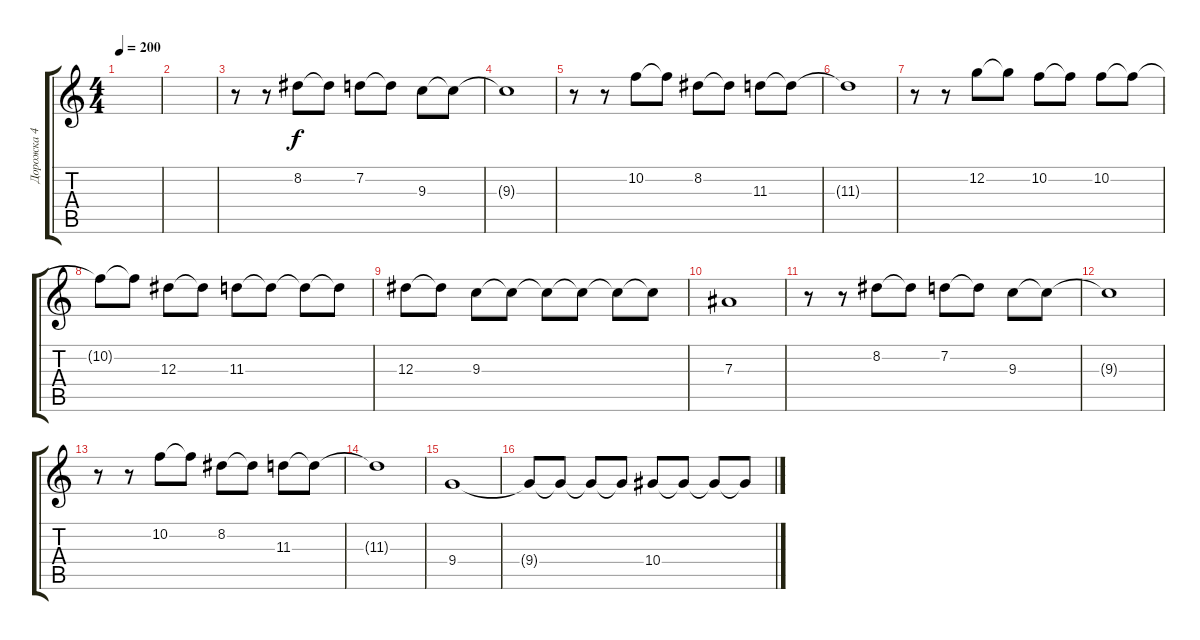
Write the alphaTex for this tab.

\track ("Дорожка 4" "Дорожка 4") {instrument overdrivenguitar}
\staff {score tabs}
\tuning (C4 G3 Eb3 Bb2 F2 C2) {hide}
\ts (4 4)
\tempo 200
\clef g2
\ks c
|
|
r.8 r.8 8.2.8 8.2{t}.8 7.2.8 7.2{t}.8 9.3.8 9.3{t}.8 |
9.3{t}.1 |
r.8 r.8 10.2.8 10.2{t}.8 8.2.8 8.2{t}.8 11.3.8 11.3{t}.8 |
11.3{t}.1 |
r.8 r.8 12.2.8 12.2{t}.8 10.2.8 10.2{t}.8 10.2.8 10.2{t}.8 |
10.2{t}.8 10.2{t}.8 12.3.8 12.3{t}.8 11.3.8 11.3{t}.8 11.3{t}.8 11.3{t}.8 |
12.3.8 12.3{t}.8 9.3.8 9.3{t}.8 9.3{t}.8 9.3{t}.8 9.3{t}.8 9.3{t}.8 |
7.3.1 |
r.8 r.8 8.2.8 8.2{t}.8 7.2.8 7.2{t}.8 9.3.8 9.3{t}.8 |
9.3{t}.1 |
r.8 r.8 10.2.8 10.2{t}.8 8.2.8 8.2{t}.8 11.3.8 11.3{t}.8 |
11.3{t}.1 |
9.4.1 |
9.4{t}.8 9.4{t}.8 9.4{t}.8 9.4{t}.8 10.4.8 10.4{t}.8 10.4{t}.8 10.4{t}.8
